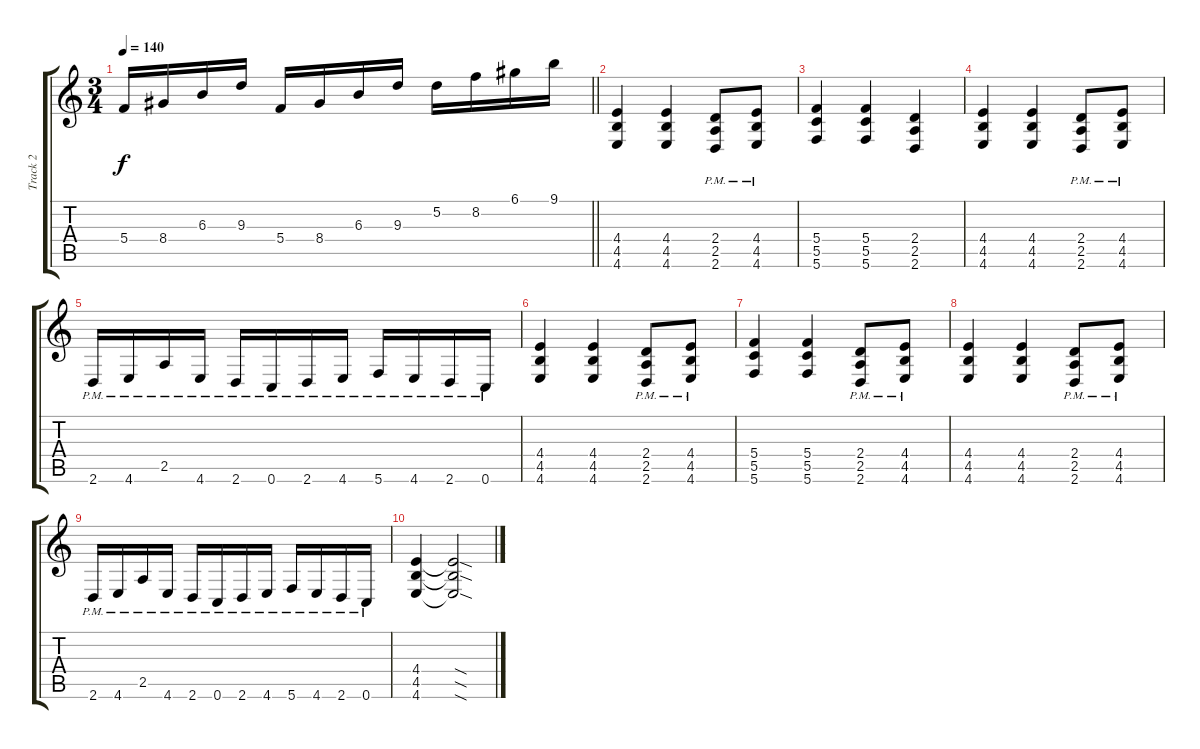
\track ("Track 2" "Track 2") {instrument distortionguitar}
\staff {score tabs}
\tuning (D4 A3 F3 C3 G2 C2) {hide}
\ts (3 4)
\tempo 140
\clef g2
\barLineRight lightlight
\ks c
5.4.16{dy f} 8.4.16 6.3.16 9.3.16 5.4.16 8.4.16 6.3.16 9.3.16 5.2.16 8.2.16 6.1.16 9.1.16 |
(4.4 4.5 4.6).4 (4.4 4.5 4.6).4 (2.4{pm} 2.5{pm} 2.6{pm}).8 (4.4{pm} 4.5{pm} 4.6{pm}).8 |
(5.4 5.5 5.6).4 (5.4 5.5 5.6).4 (2.4 2.5 2.6).4 |
(4.4 4.5 4.6).4 (4.4 4.5 4.6).4 (2.4{pm} 2.5{pm} 2.6{pm}).8 (4.4{pm} 4.5{pm} 4.6{pm}).8 |
2.6{pm}.16 4.6{pm}.16 2.5{pm}.16 4.6{pm}.16 2.6{pm}.16 0.6{pm}.16 2.6{pm}.16 4.6{pm}.16 5.6{pm}.16 4.6{pm}.16 2.6{pm}.16 0.6{pm}.16 |
(4.4 4.5 4.6).4 (4.4 4.5 4.6).4 (2.4{pm} 2.5{pm} 2.6{pm}).8 (4.4{pm} 4.5{pm} 4.6{pm}).8 |
(5.4 5.5 5.6).4 (5.4 5.5 5.6).4 (2.4{pm} 2.5{pm} 2.6{pm}).8 (4.4{pm} 4.5{pm} 4.6{pm}).8 |
(4.4 4.5 4.6).4 (4.4 4.5 4.6).4 (2.4{pm} 2.5{pm} 2.6{pm}).8 (4.4{pm} 4.5{pm} 4.6{pm}).8 |
2.6{pm}.16 4.6{pm}.16 2.5{pm}.16 4.6{pm}.16 2.6{pm}.16 0.6{pm}.16 2.6{pm}.16 4.6{pm}.16 5.6{pm}.16 4.6{pm}.16 2.6{pm}.16 0.6{pm}.16 |
(4.4 4.5 4.6).4 (4.4{sod t} 4.5{sod t} 4.6{sod t}).2
